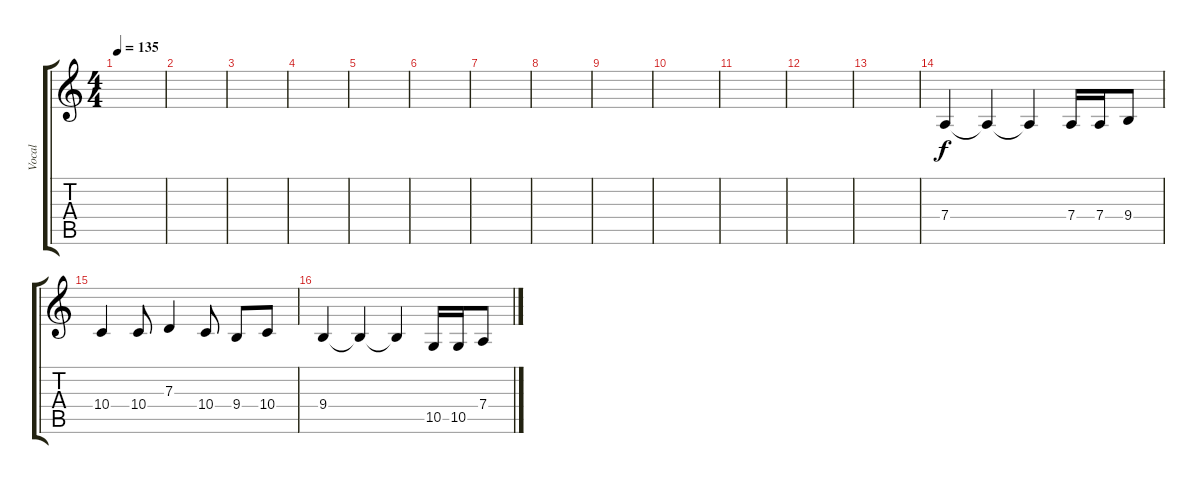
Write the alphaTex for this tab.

\track ("Vocal" "Vocal") {instrument lead2sawtooth}
\staff {score tabs}
\tuning (E4 B3 G3 D3 A2 E2) {hide}
\ts (4 4)
\tempo 135
\clef g2
\ks c
|
|
|
|
|
|
|
|
|
|
|
|
|
7.4.4 7.4{t}.4 7.4{t}.4 7.4.16 7.4.16 9.4.8 |
10.4.4 10.4.8 7.3.4 10.4.8 9.4.8 10.4.8 |
9.4.4 9.4{t}.4 9.4{t}.4 10.5.16 10.5.16 7.4.8
